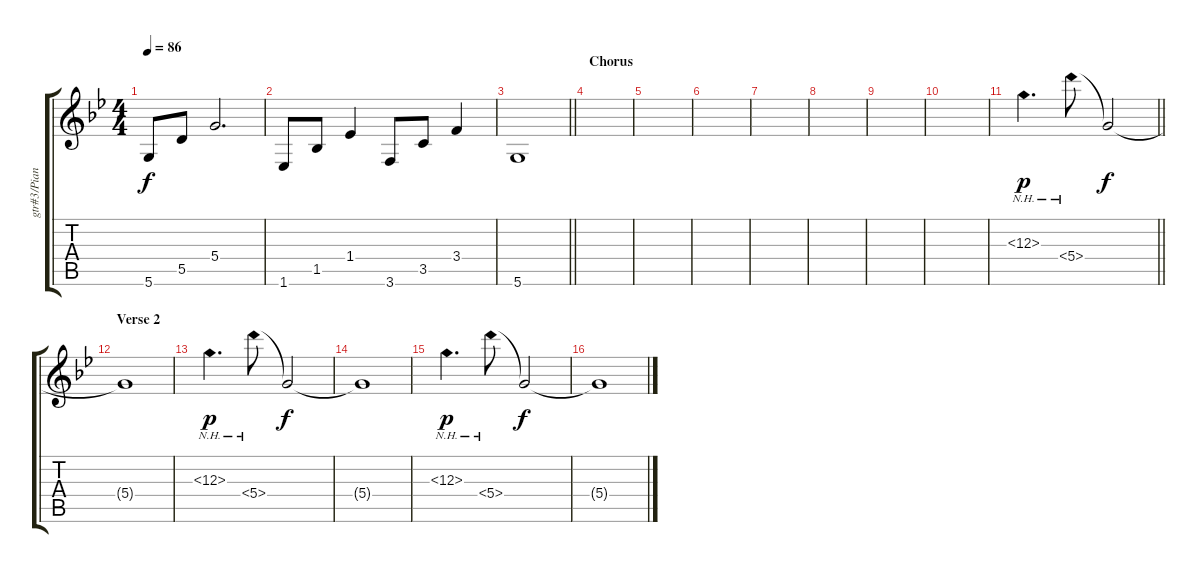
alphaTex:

\track ("gtr#3/Piano#2" "gtr#3/Pian") {instrument overdrivenguitar}
\staff {score tabs}
\tuning (E4 B3 G3 D3 A2 D2) {hide}
\ts (4 4)
\tempo 86
\clef g2
\ks gminor
5.6.8{dy f} 5.5.8 5.4.2{d} |
1.6.8 1.5.8 1.4.4 3.6.8 3.5.8 3.4.4 |
\barLineRight lightlight
5.6.1 |
\section ("" "Chorus")
|
|
|
|
|
|
|
\barLineRight lightlight
12.3{nh}.4{d dy p} 5.4{nh}.8 5.4{t}.2{dy f} |
\section ("" "Verse 2 ")
5.4{t}.1 |
12.3{nh}.4{d dy p} 5.4{nh}.8 5.4{t}.2{dy f} |
5.4{t}.1 |
12.3{nh}.4{d dy p} 5.4{nh}.8 5.4{t}.2{dy f} |
5.4{t}.1
